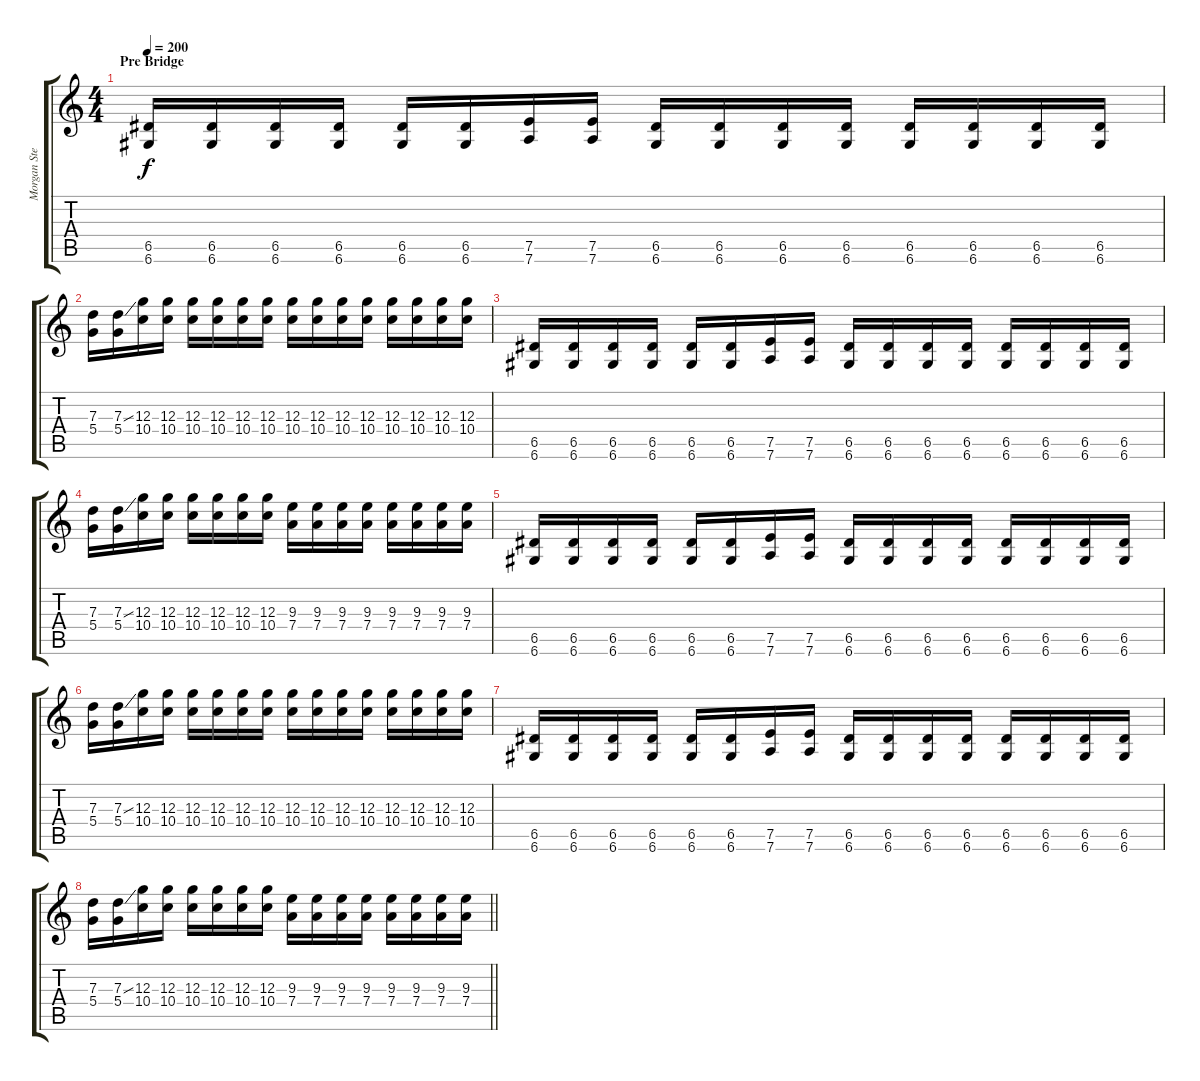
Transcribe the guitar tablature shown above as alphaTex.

\track ("Morgan Steinmeyer Håkansson " "Morgan Ste") {instrument distortionguitar}
\staff {score tabs}
\tuning (E4 B3 G3 D3 A2 D2) {hide}
\ts (4 4)
\section ("" "Pre Bridge")
\tempo 200
\clef g2
\ks c
(6.5 6.6).16{dy f} (6.5 6.6).16 (6.5 6.6).16 (6.5 6.6).16 (6.5 6.6).16 (6.5 6.6).16 (7.5 7.6).16 (7.5 7.6).16 (6.5 6.6).16 (6.5 6.6).16 (6.5 6.6).16 (6.5 6.6).16 (6.5 6.6).16 (6.5 6.6).16 (6.5 6.6).16 (6.5 6.6).16 |
(7.3 5.4).16 (7.3{ss} 5.4).16 (12.3 10.4).16 (12.3 10.4).16 (12.3 10.4).16 (12.3 10.4).16 (12.3 10.4).16 (12.3 10.4).16 (12.3 10.4).16 (12.3 10.4).16 (12.3 10.4).16 (12.3 10.4).16 (12.3 10.4).16 (12.3 10.4).16 (12.3 10.4).16 (12.3 10.4).16 |
(6.5 6.6).16 (6.5 6.6).16 (6.5 6.6).16 (6.5 6.6).16 (6.5 6.6).16 (6.5 6.6).16 (7.5 7.6).16 (7.5 7.6).16 (6.5 6.6).16 (6.5 6.6).16 (6.5 6.6).16 (6.5 6.6).16 (6.5 6.6).16 (6.5 6.6).16 (6.5 6.6).16 (6.5 6.6).16 |
(7.3 5.4).16 (7.3{ss} 5.4).16 (12.3 10.4).16 (12.3 10.4).16 (12.3 10.4).16 (12.3 10.4).16 (12.3 10.4).16 (12.3 10.4).16 (9.3 7.4).16 (9.3 7.4).16 (9.3 7.4).16 (9.3 7.4).16 (9.3 7.4).16 (9.3 7.4).16 (9.3 7.4).16 (9.3 7.4).16 |
(6.5 6.6).16 (6.5 6.6).16 (6.5 6.6).16 (6.5 6.6).16 (6.5 6.6).16 (6.5 6.6).16 (7.5 7.6).16 (7.5 7.6).16 (6.5 6.6).16 (6.5 6.6).16 (6.5 6.6).16 (6.5 6.6).16 (6.5 6.6).16 (6.5 6.6).16 (6.5 6.6).16 (6.5 6.6).16 |
(7.3 5.4).16 (7.3{ss} 5.4).16 (12.3 10.4).16 (12.3 10.4).16 (12.3 10.4).16 (12.3 10.4).16 (12.3 10.4).16 (12.3 10.4).16 (12.3 10.4).16 (12.3 10.4).16 (12.3 10.4).16 (12.3 10.4).16 (12.3 10.4).16 (12.3 10.4).16 (12.3 10.4).16 (12.3 10.4).16 |
(6.5 6.6).16 (6.5 6.6).16 (6.5 6.6).16 (6.5 6.6).16 (6.5 6.6).16 (6.5 6.6).16 (7.5 7.6).16 (7.5 7.6).16 (6.5 6.6).16 (6.5 6.6).16 (6.5 6.6).16 (6.5 6.6).16 (6.5 6.6).16 (6.5 6.6).16 (6.5 6.6).16 (6.5 6.6).16 |
\barLineRight lightlight
(7.3 5.4).16 (7.3{ss} 5.4).16 (12.3 10.4).16 (12.3 10.4).16 (12.3 10.4).16 (12.3 10.4).16 (12.3 10.4).16 (12.3 10.4).16 (9.3 7.4).16 (9.3 7.4).16 (9.3 7.4).16 (9.3 7.4).16 (9.3 7.4).16 (9.3 7.4).16 (9.3 7.4).16 (9.3 7.4).16
